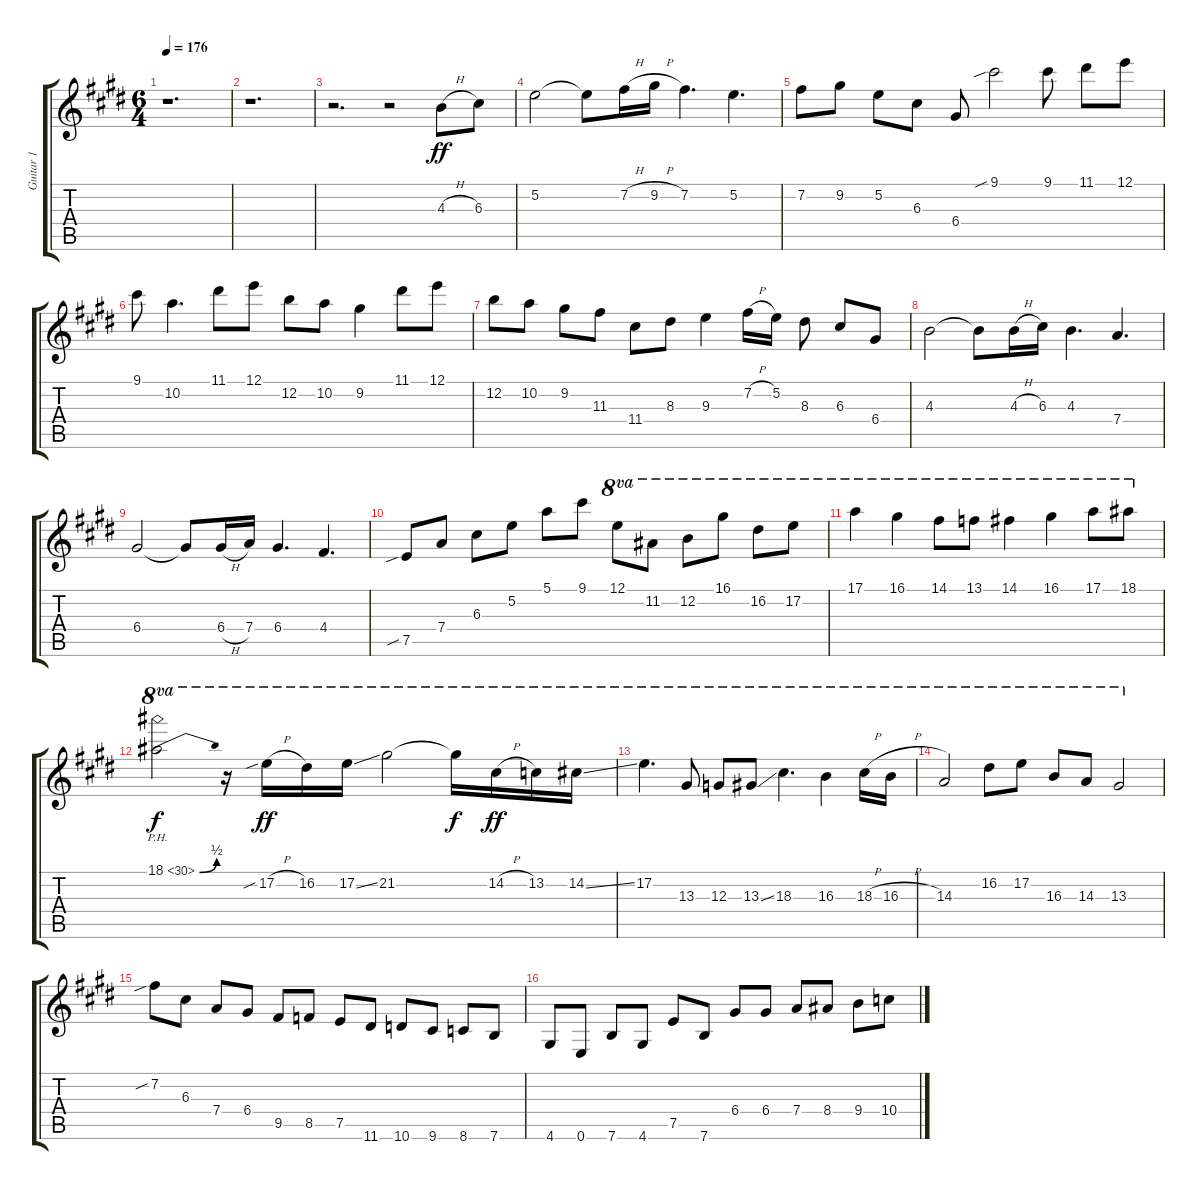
\track ("Guitar 1" "Guitar 1") {instrument acousticguitarnylon}
\staff {score tabs}
\tuning (E4 B3 G3 D3 A2 E2) {hide}
\ts (6 4)
\tempo 176
\clef g2
\ks e
r.1{d dy ff} |
r.1{d} |
r.2{d} r.2 4.3{h}.8 6.3.8 |
5.2.2 5.2{t}.8 7.2{h}.16 9.2{h}.16 7.2.4{d} 5.2.4{d} |
7.2.8 9.2.8 5.2.8 6.3.8 6.4.8 9.1{sib}.2 9.1.8 11.1.8 12.1.8 |
9.1.8 10.2.4{d} 11.1.8 12.1.8 12.2.8 10.2.8 9.2.4 11.1.8 12.1.8 |
12.2.8 10.2.8 9.2.8 11.3.8 11.4.8 8.3.8 9.3.4 7.2{h}.16 5.2.16{beam split} 8.3.8 6.3.8 6.4.8 |
4.3.2 4.3{t}.8 4.3{h}.16 6.3.16 4.3.4{d} 7.4.4{d} |
6.4.2 6.4{t}.8 6.4{h}.16 7.4.16 6.4.4{d} 4.4.4{d} |
7.5{sib}.8 7.4.8 6.3.8 5.2.8 5.1.8 9.1.8 12.1.8{ot 8va} 11.2.8{ot 8va} 12.2.8{ot 8va} 16.1.8{ot 8va} 16.2.8{ot 8va} 17.2.8{ot 8va} |
17.1.4{ot 8va} 16.1.4{ot 8va} 14.1.8{ot 8va} 13.1.8{ot 8va} 14.1.4{ot 8va} 16.1.4{ot 8va} 17.1.8{ot 8va} 18.1.8{ot 8va} |
18.1{be (bend 0 0 60 2) ph 12}.2{ot 8va dy f} r.16{ot 8va} 17.2{sib h}.16{ot 8va dy ff} 16.2.16{ot 8va} 17.2{ss}.16{ot 8va} 21.2.2{ot 8va} 21.2{t}.16{ot 8va dy f} 14.2{h}.16{ot 8va dy ff} 13.2.16{ot 8va} 14.2{ss}.16{ot 8va} |
17.2.4{d ot 8va} 13.3.8{ot 8va} 12.3.8{ot 8va} 13.3{ss}.8{ot 8va} 18.3.4{d ot 8va} 16.3.4{ot 8va} 18.3{h}.16{ot 8va} 16.3{h}.16{ot 8va} |
14.3.2{ot 8va} 16.2.8{ot 8va} 17.2.8{ot 8va} 16.3.8{ot 8va} 14.3.8{ot 8va} 13.3.2{ot 8va} |
7.2{sib}.8 6.3.8 7.4.8 6.4.8 9.5.8 8.5.8 7.5.8 11.6.8 10.6.8 9.6.8 8.6.8 7.6.8 |
4.6.8 0.6.8 7.6.8 4.6.8 7.5.8 7.6.8 6.4.8 6.4.8 7.4.8 8.4.8 9.4.8 10.4.8
